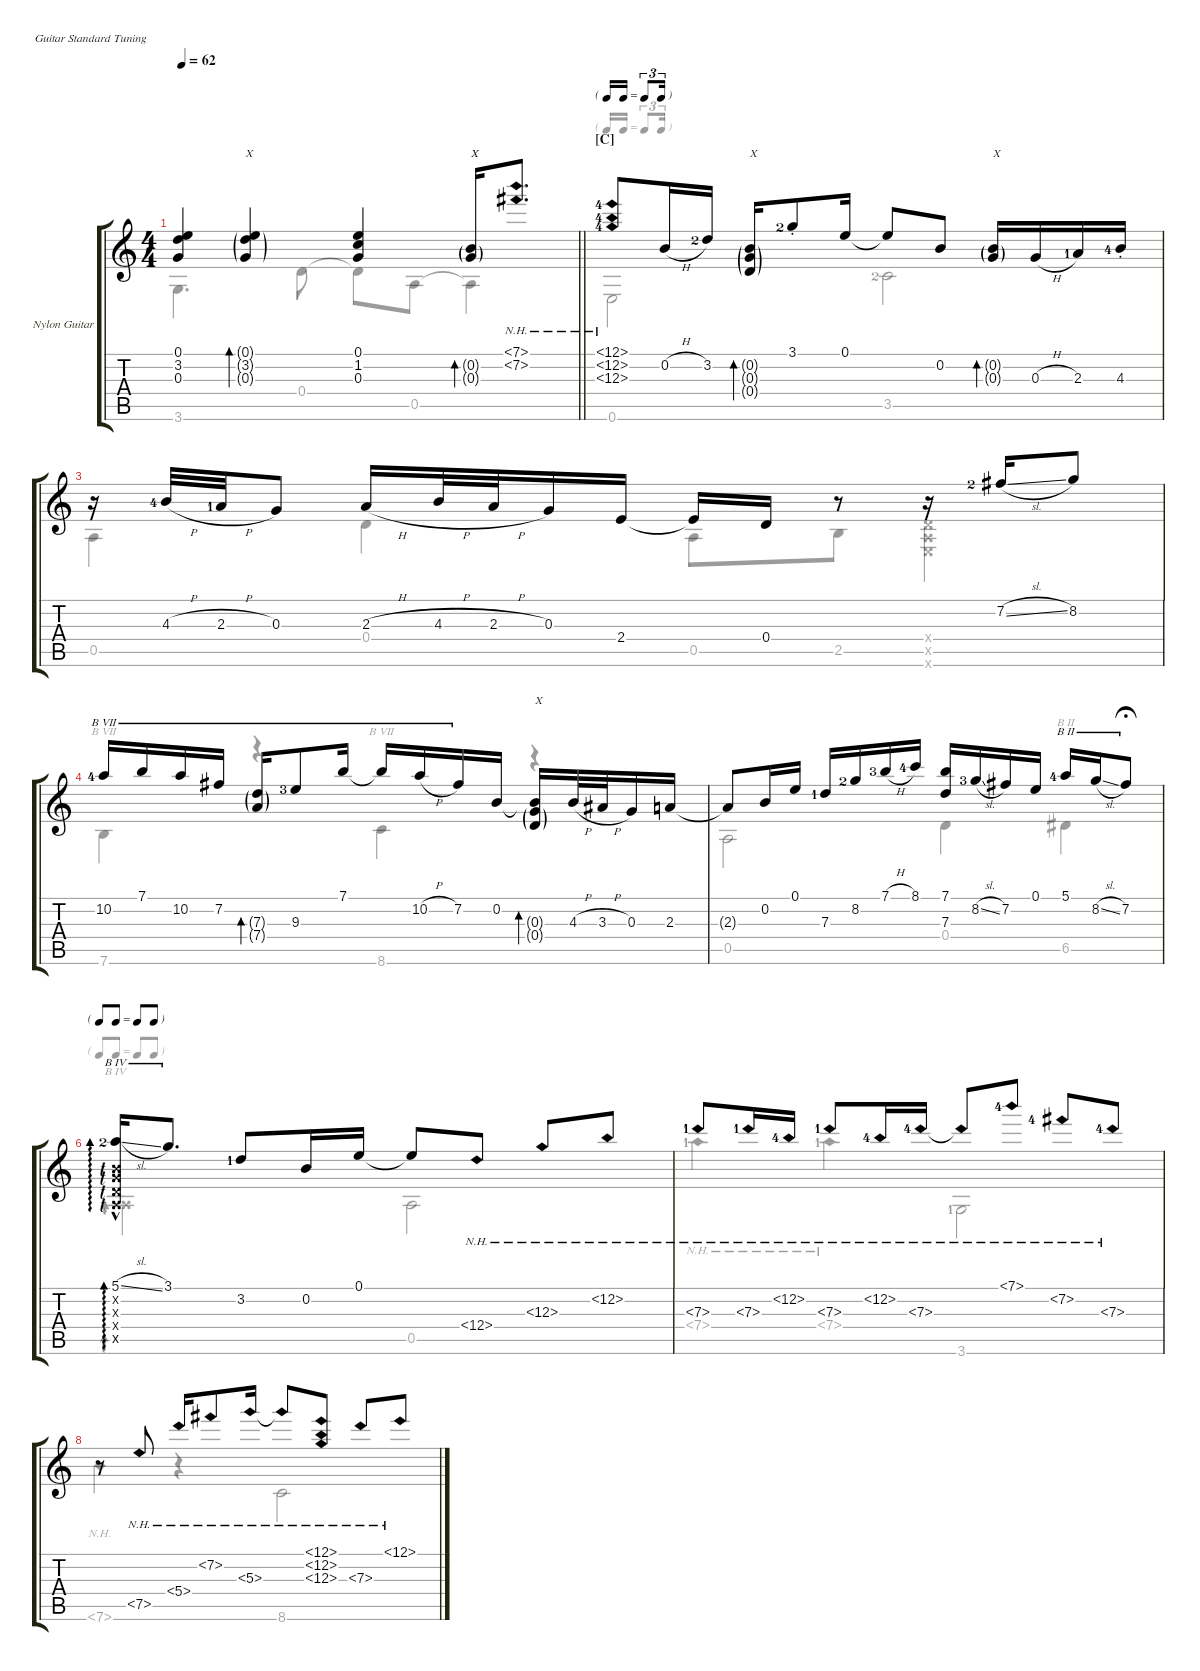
\defaultSystemsLayout 4
\hideDynamics
\firstSystemTrackNameMode fullname
\firstSystemTrackNameOrientation horizontal
\extendBarLines
\defaultBarNumberDisplay FirstOfSystem
\track ("Nylon Guitar" "n.guit.") {instrument acousticguitarnylon}
\staff {score tabs}
\tuning (E4 B3 G3 D3 A2 E2)
\voice
\ts (4 4)
\tempo 62
\clef g2
\barLineRight lightlight
\ks c
(3.2 0.1 0.3).4{dy mf beam Up} (3.2{g} 0.1{g} 0.3{g}).4{bd 49 txt "X" beam Up} (0.1 1.2 0.3).4{beam Up} (0.2{g} 0.3{g}).16{bd 39 txt "X" beam Up} (7.1{nh} 7.2{nh acc #}).8{d beam Up} |
\tf triplet16th
\section ("C" "")
\scale
1.00573 (12.1{nh lf 5} 12.2{nh lf 5} 12.3{nh lf 5}).8{beam Up} 0.2{h}.16{beam Up} 3.2{lf 3}.16{beam Up} (0.2{g} 0.3{g} 0.4{g}).16{bd 39 txt "X" beam Up} 3.1{st lf 3}.8{beam Up} 0.1.16{beam Up} 0.1{t}.8{beam Up} 0.2.8{beam Up} (0.2{g} 0.3{g}).16{bd 38 txt "X" beam Up} 0.3{h}.16{beam Up} 2.3{lf 2}.16{beam Up} 4.3{st lf 5}.16{beam Up} |
\scale
0.497871 r.16{beam Up} 4.3{h lf 5}.32{beam Up} 2.3{h lf 2}.32{beam Up} 0.3.8{beam Up} 2.3{h}.16{beam Up} 4.3{h}.32{beam Up} 2.3{h}.32{beam Up} 0.3.16{beam Up} 2.4.16{beam Up} 2.4{t}.16{beam Up} 0.4.16{beam Up} r.8{beam Up} r.16{beam Up} 7.2{sl lf 3 acc #}.16{beam Up} 8.2.8{beam Up} |
\scale
0.502129 10.2{lf 5}.16{barre (7 full) beam Up} 7.1.16{barre (7 full) beam Up} 10.2.16{barre (7 full) beam Up} 7.2{acc #}.16{barre (7 full) beam Up} (7.3{g} 7.4{g}).16{bd 37 barre (7 full) beam Up} 9.3{lf 4}.8{barre (7 full) beam Up} 7.1.16{barre (7 full) beam Up} 7.1{t}.16{barre (7 full) beam Up} 10.2{h}.16{barre (7 full) beam Up} 7.2{acc #}.16{barre (7 full) beam Up} 0.2.16{beam Up} (0.2{t} 0.3{g} 0.4{g}).16{bd 36 txt "X" beam Up} 4.3{h}.32{beam Up} 3.3{h acc #}.32{beam Up} 0.3.16{beam Up} 2.3.16{beam Up} |
\scale
0.997227 2.3{t}.8{beam Up} 0.2.16{beam Up} 0.1.16{beam Up} 7.3{lf 2}.16{beam Up} 8.2{lf 3}.16{beam Up} 7.1{h lf 4}.16{beam Up} 8.1{lf 5}.16{beam Up} (7.1 7.3).16{beam Up} 8.2{sl lf 4}.16{beam Up} 7.2{acc #}.16{beam Up} 0.1.16{beam Up} 5.1{lf 5}.16{barre (2 full) beam Up} 8.2{sl}.16{barre (2 full) beam Up} 7.2{acc #}.8{fermata (medium 0.09) barre (2 full) beam Up} |
\tf none
(5.1{sl lf 3} 0.5{hac x lf 1} 0.4{hac x lf 1} 0.3{hac x lf 1} 0.2{hac x lf 1}).16{ad 0 barre (4 full) beam Up} 3.1.8{d barre (4 full) beam Up} 3.2{lf 2}.8{beam Up} 0.2.16{beam Up} 0.1.16{beam Up} 0.1{t}.8{beam Up} 12.4{nh}.8{beam Up} 12.3{nh}.8{beam Up} 12.2{nh}.8{beam Up} |
7.3{nh lf 2}.8{beam Up} 7.3{nh lf 2}.16{beam Up} 12.2{nh lf 5}.16{beam Up} 7.3{nh lf 2}.8{beam Up} 12.2{nh lf 5}.16{beam Up} 7.3{nh lf 5}.16{beam Up} 7.3{nh t}.8{beam Up} 7.1{nh lf 5}.8{beam Up} 7.2{nh lf 5 acc #}.8{beam Up} 7.3{nh lf 5}.8{beam Up} |
r.8{beam Up} 7.5{nh}.8{beam Up} 5.4{nh}.16{beam Up} 7.2{nh acc #}.8{beam Up} 5.3{nh}.16{beam Up} 5.3{nh t}.8{beam Up} (12.1{nh} 12.2{nh} 12.3{nh}).8{beam Up} 7.3{nh}.8{beam Up} 12.1{nh}.8{beam Up}
\voice
\clef g2
\ottava regular
\simile none
\barLineRight lightlight
\ks c
3.6{t}.4{d dy mf beam Down} 0.4.8{beam Down} 0.4{t}.8{beam Down} 0.5.8{beam Down} 0.5{t}.4{txt "X" beam Down} |
\scale
1.00573 0.6.2{beam Down} 3.5{lf 3}.2{beam Down} |
\scale
0.497871 0.5.4{beam Down} 0.4.4{beam Down} 0.5.8{beam Down} 2.5.8{beam Down} (0.5{x} 0.6{x} 0.4{x}).4{beam Down} |
\scale
0.502129 7.6.4{barre (7 full) beam Down} r.4{beam Down} 8.6.4{barre (7 full) beam Down} r.4{beam Down} |
\scale
0.997227 0.5.2{beam Down} 0.4.4{beam Down} 6.5{acc #}.4{barre (2 full) beam Down} |
0.5{x}.2{ad 0 barre (4 full) beam Down} 0.5.2{beam Down} |
7.4{nh lf 2}.4{beam Down} 7.4{nh lf 2}.4{beam Down} 3.6{lf 2}.2{beam Down} |
7.6{nh}.4{beam Down} r.4{beam Down} 8.6.2{beam Down}
